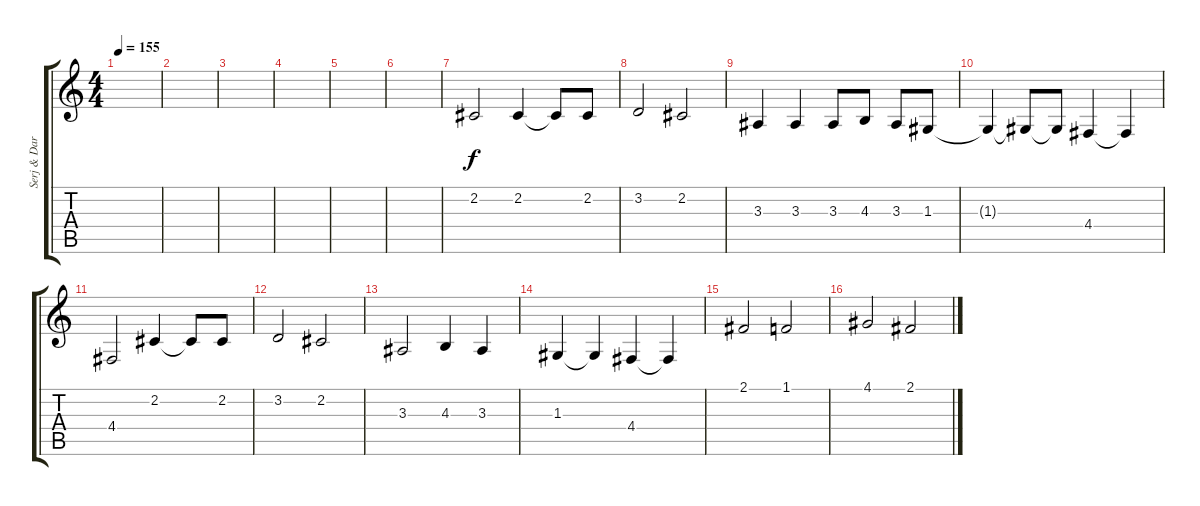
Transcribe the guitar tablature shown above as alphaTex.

\track ("Serj & Daron" "Serj & Dar") {instrument tenorsax}
\staff {score tabs}
\tuning (E4 B3 G3 D3 A2 E2) {hide}
\ts (4 4)
\tempo 155
\clef g2
\ks c
|
|
|
|
|
|
2.2.2 2.2.4 2.2{t}.8 2.2.8 |
3.2.2 2.2.2 |
3.3.4 3.3.4 3.3.8 4.3.8 3.3.8 1.3.8 |
1.3{t}.4 1.3{t}.8 1.3{t}.8 4.4.4 4.4{t}.4 |
4.4.2 2.2.4 2.2{t}.8 2.2.8 |
3.2.2 2.2.2 |
3.3.2 4.3.4 3.3.4 |
1.3.4 1.3{t}.4 4.4.4 4.4{t}.4 |
2.1.2 1.1.2 |
4.1.2 2.1.2
